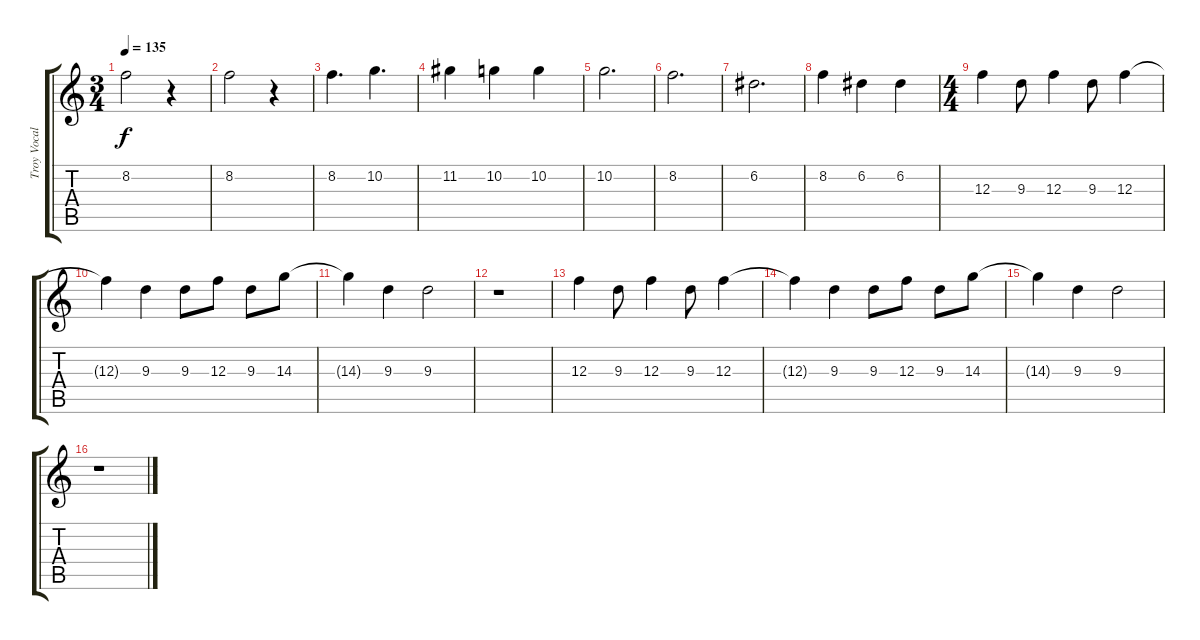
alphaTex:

\track ("Troy Vocals" "Troy Vocal") {instrument overdrivenguitar}
\staff {score tabs}
\tuning (D4 A3 F3 C3 G2 C2) {hide}
\ts (3 4)
\tempo 135
\clef g2
\ks c
8.2.2{dy f} r.4 |
8.2.2 r.4 |
8.2.4{d} 10.2.4{d} |
11.2.4 10.2.4 10.2.4 |
10.2.2{d} |
8.2.2{d} |
6.2.2{d} |
8.2.4 6.2.4 6.2.4 |
\ts (4 4)
12.3.4 9.3.8 12.3.4 9.3.8 12.3.4 |
12.3{t}.4 9.3.4 9.3.8 12.3.8 9.3.8 14.3.8 |
14.3{t}.4 9.3.4 9.3.2 |
r.1 |
12.3.4 9.3.8 12.3.4 9.3.8 12.3.4 |
12.3{t}.4 9.3.4 9.3.8 12.3.8 9.3.8 14.3.8 |
14.3{t}.4 9.3.4 9.3.2 |
r.1
